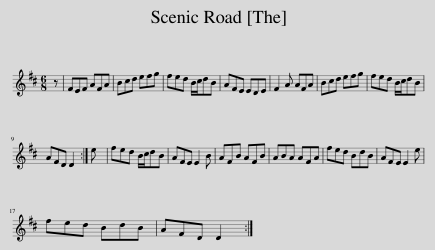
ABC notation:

X:1
L:1/8
M:6/8
I:linebreak $
K:D
V:1 treble
V:1
 z | FEF AFA | Bcd efg | fed B/c/dB | AFE EDE | %5
 F2 A AFA | Bcd efg | fed B/c/dB |$ AFD D2 :| e | %10
 fed B/c/dB | AFE E2 B | AFB AFB | ABA AFA | fed BdB | %15
 AFE E2 e |$ fed BdB | AFD D2 :| %18
